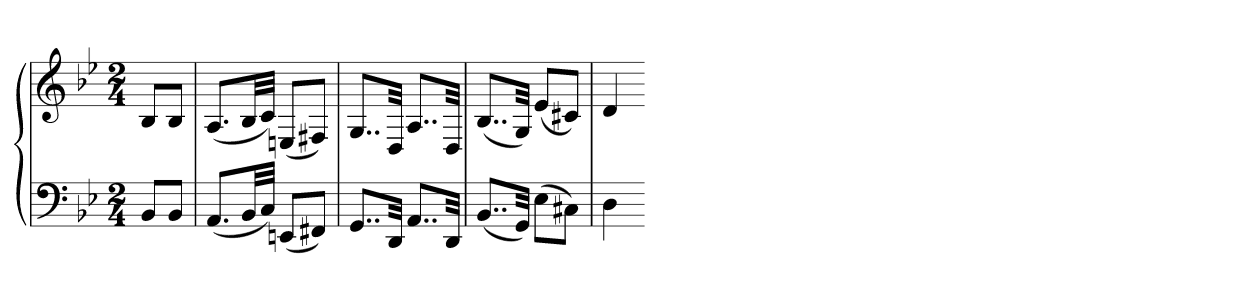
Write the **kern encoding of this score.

**kern	**kern
*part1	*part1
*staff2	*staff1
*clefF4	*clefG2
*k[b-e-]	*k[b-e-]
*M2/4	*M2/4
=	=
8BB-L	8B-L
8BB-J	8B-J
=73	=73
(8.AAL	(8.AL
32BB-LL	32B-LL
32CJJJ)	32cJJJ)
(8EEnL	(8EnL
8FF#XJ)	8F#XJ)
=74	=74
8..GGL	8..GL
32DDJkk	32DJkk
8..AAL	8..AL
32DDJkk	32DJkk
=75	=75
(8..BB-L	(8..B-L
32GGJkk)	32GJkk)
(8E-L	(8e-L
8C#XJ)	8c#XJ)
=76	=76
4D	4d
=-	=-
*-	*-
